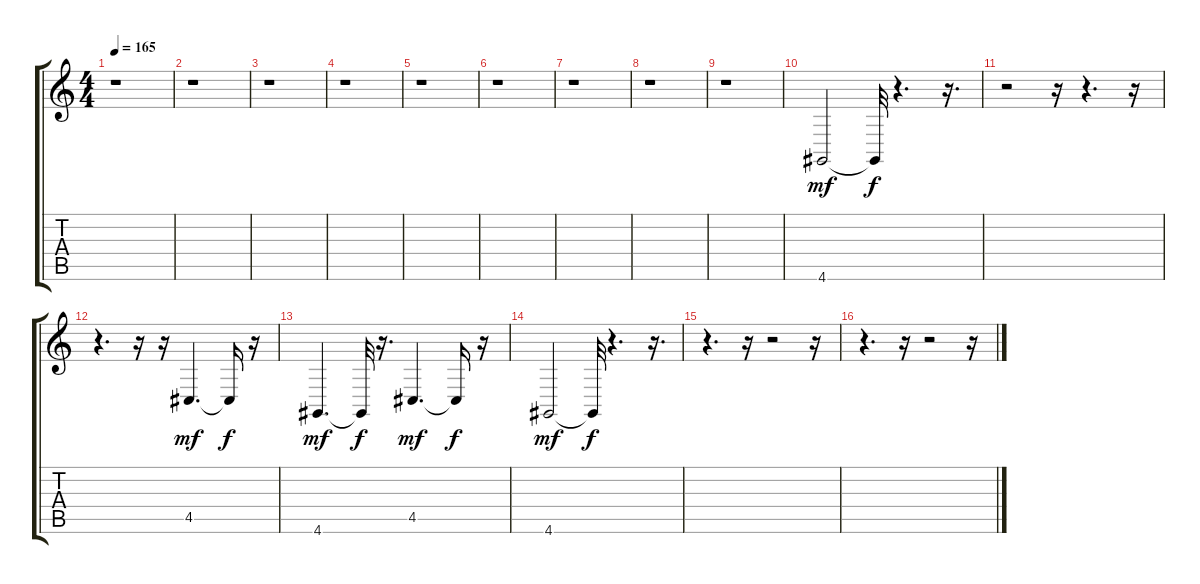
\track (" " " ") {instrument stringensemble2}
\staff {score tabs}
\tuning (E4 B3 G3 D3 A2 E2) {hide}
\ts (4 4)
\tempo 165
\clef g2
\ks c
r.1{dy f} |
r.1 |
r.1 |
r.1 |
r.1 |
r.1 |
r.1 |
r.1 |
r.1 |
4.6.2{dy mf} 4.6{t}.32{dy f} r.4{d} r.16{d} |
r.2 r.16 r.4{d} r.16 |
r.4{d} r.16 r.16 4.5.4{d dy mf} 4.5{t}.16{dy f} r.16 |
4.6.4{d dy mf} 4.6{t}.32{dy f} r.16{d} 4.5.4{d dy mf} 4.5{t}.16{dy f} r.16 |
4.6.2{dy mf} 4.6{t}.32{dy f} r.4{d} r.16{d} |
r.4{d} r.16 r.2 r.16 |
r.4{d} r.16 r.2 r.16
